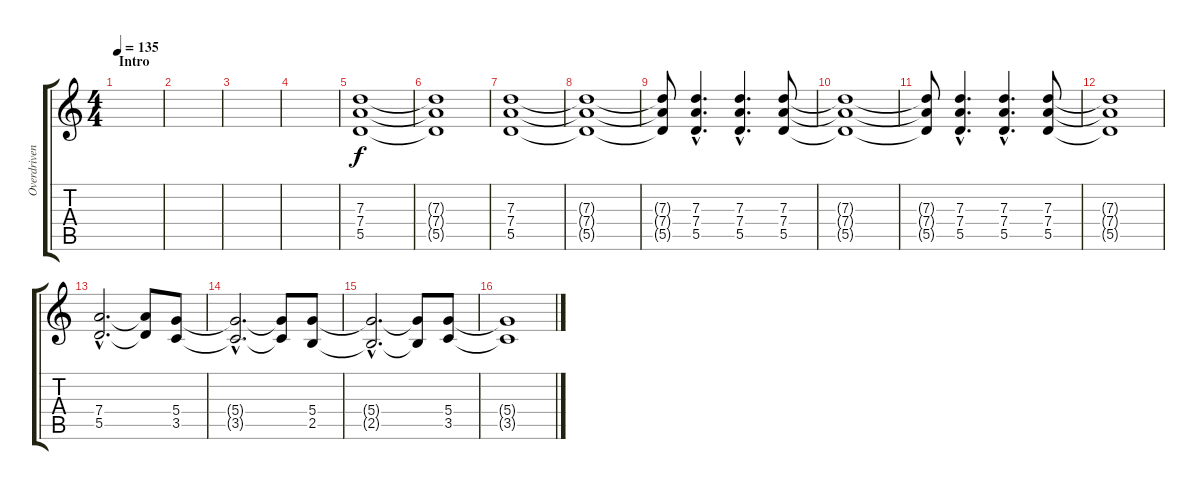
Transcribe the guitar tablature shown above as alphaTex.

\track ("Overdriven Guitar" "Overdriven") {instrument overdrivenguitar}
\staff {score tabs}
\tuning (E4 B3 G3 D3 A2 E2) {hide}
\ts (4 4)
\section ("" "Intro")
\tempo 135
\clef g2
\ks c
|
|
|
|
(7.3 7.4 5.5).1 |
(7.3{t} 7.4{t} 5.5{t}).1 |
(7.3 7.4 5.5).1 |
(7.3{t} 7.4{t} 5.5{t}).1 |
(7.3{t} 7.4{t} 5.5{t}).8 (7.3{hac} 7.4{hac} 5.5{hac}).4{d} (7.3{hac} 7.4{hac} 5.5{hac}).4{d} (7.3 7.4 5.5).8 |
(7.3{t} 7.4{t} 5.5{t}).1 |
(7.3{t} 7.4{t} 5.5{t}).8 (7.3{hac} 7.4{hac} 5.5{hac}).4{d} (7.3{hac} 7.4{hac} 5.5{hac}).4{d} (7.3 7.4 5.5).8 |
(7.3{t} 7.4{t} 5.5{t}).1 |
(7.4{hac} 5.5{hac}).2{d} (7.4{t} 5.5{t}).8 (5.4 3.5).8 |
(5.4{hac t} 3.5{hac t}).2{d} (5.4{t} 3.5{t}).8 (5.4 2.5).8 |
(5.4{hac t} 2.5{hac t}).2{d} (5.4{t} 2.5{t}).8 (5.4 3.5).8 |
(5.4{t} 3.5{t}).1
